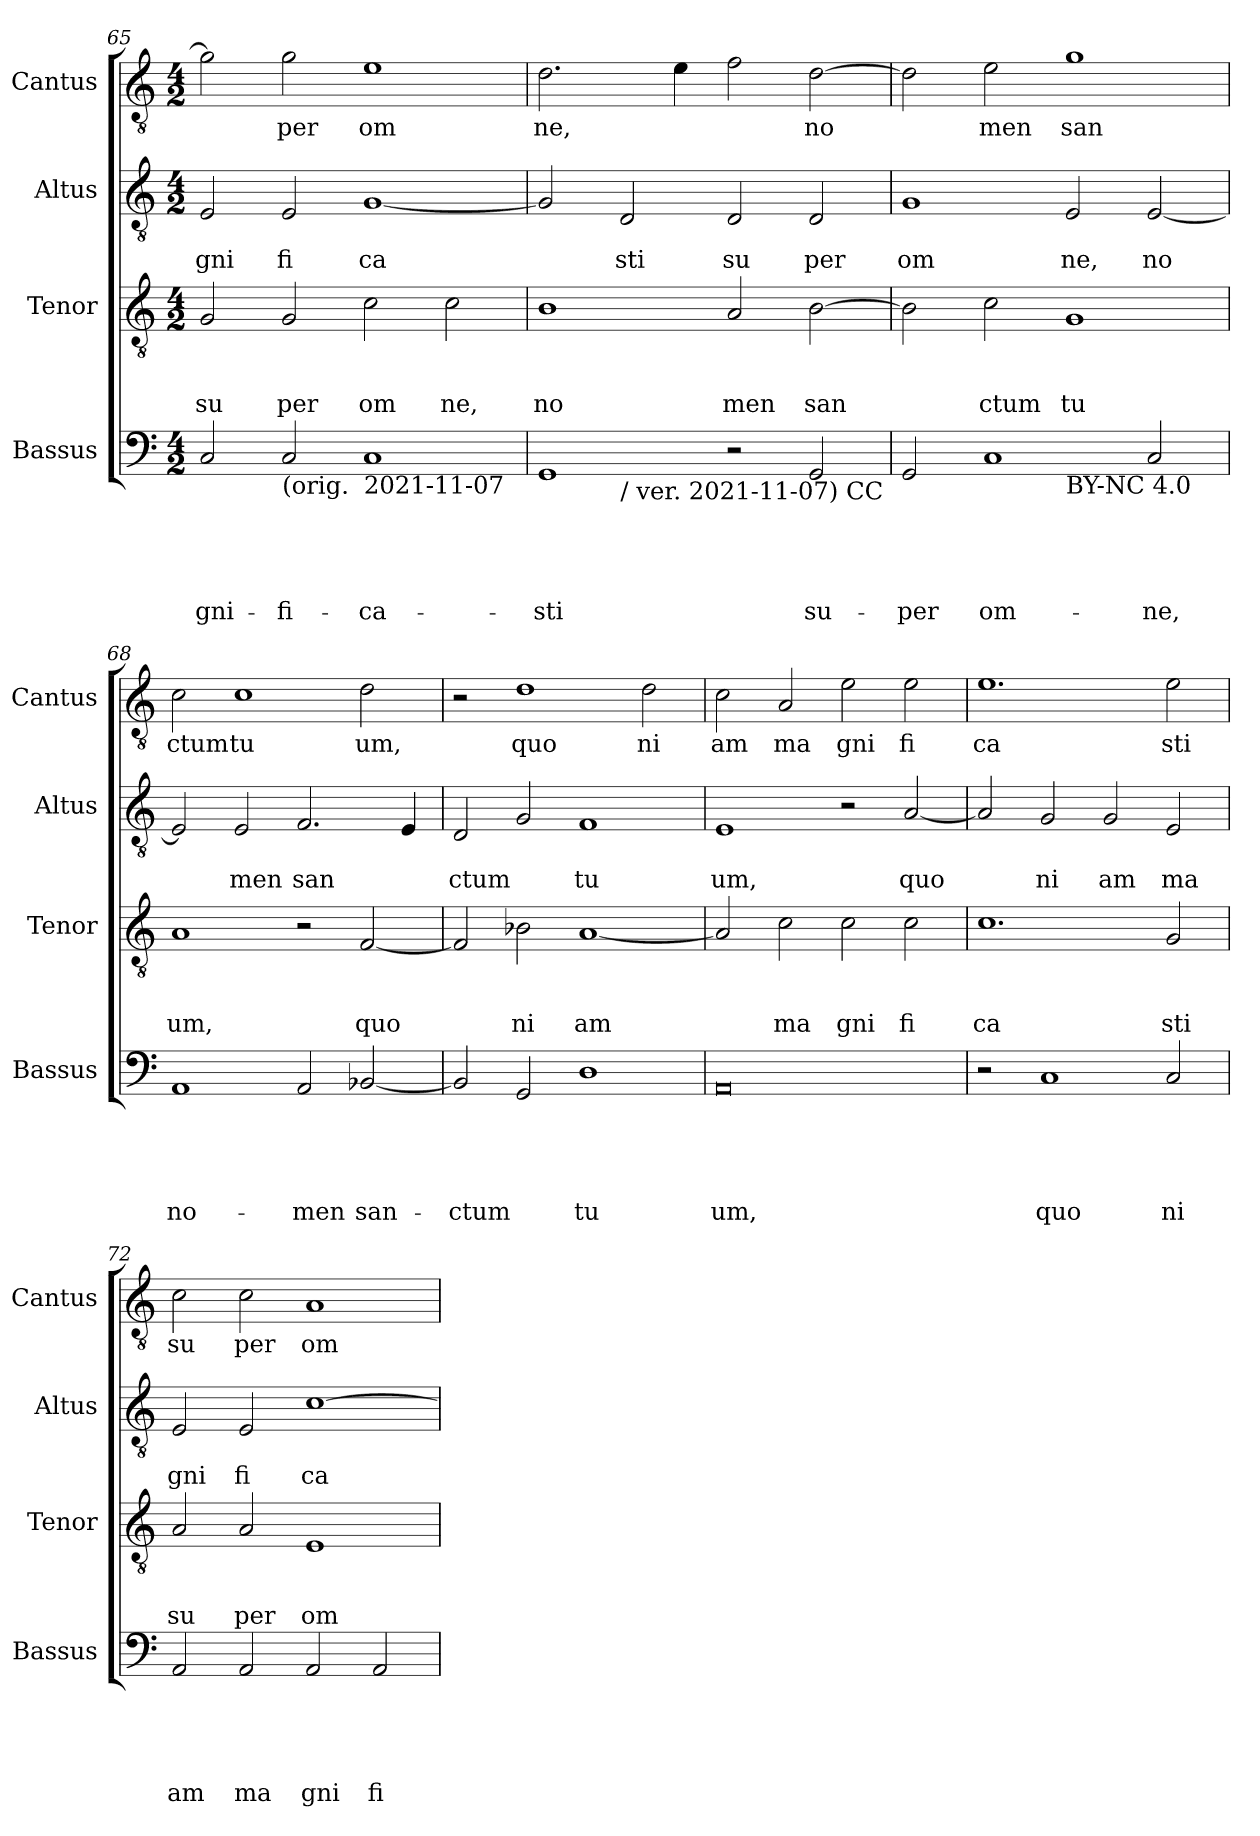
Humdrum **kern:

**kern	**text	**text	**text	**text	**text	**kern	**text	**text	**text	**kern	**text	**text	**kern	**text
*part4	*part4	*part4	*part4	*part4	*part4	*part3	*part3	*part3	*part3	*part2	*part2	*part2	*part1	*part1
*staff4	*staff4	*staff4	*staff4	*staff4	*staff4	*staff3	*staff3	*staff3	*staff3	*staff2	*staff2	*staff2	*staff1	*staff1
*I"Bassus	*	*	*	*	*	*I"Tenor	*	*	*	*I"Altus	*	*	*I"Cantus	*
*I'Bassus	*	*	*	*	*	*I'Tenor	*	*	*	*I'Altus	*	*	*I'Cantus	*
*clefF4	*	*	*	*	*	*clefGv2	*	*	*	*clefGv2	*	*	*clefGv2	*
*k[]	*	*	*	*	*	*k[]	*	*	*	*k[]	*	*	*k[]	*
*C:	*	*	*	*	*	*C:	*	*	*	*C:	*	*	*C:	*
*M4/2	*	*	*	*	*	*M4/2	*	*	*	*M4/2	*	*	*M4/2	*
=65	=65	=65	=65	=65	=65	=65	=65	=65	=65	=65	=65	=65	=65	=65
!	!	!	!	!	!LO:LY:b	!	!	!	!LO:LY:b	!	!	!LO:LY:b	!	!
2C/	.	.	.	.	-gni-	2G/	.	.	su	2E/	.	gni	2g\]	.
!LO:TX:b:t=(orig.	!	!	!	!	!	!	!	!	!	!	!	!	!	!
!	!	!	!	!	!LO:LY:b	!	!	!	!LO:LY:b	!	!	!LO:LY:b	!	!LO:LY:b
2C/	.	.	.	.	-fi-	2G/	.	.	per	2E/	.	fi	2g\	per
!LO:TX:b:t=2021-11-07	!	!	!	!	!	!	!	!	!	!	!	!	!	!
!	!	!	!	!	!LO:LY:b	!	!	!	!LO:LY:b	!	!	!LO:LY:b	!	!LO:LY:b
1C	.	.	.	.	-ca-	2c\	.	.	om	[<1G	.	ca	1e	om
!	!	!	!	!	!	!	!	!	!LO:LY:b	!	!	!	!	!
.	.	.	.	.	.	2c\	.	.	ne,	.	.	.	.	.
=66	=66	=66	=66	=66	=66	=66	=66	=66	=66	=66	=66	=66	=66	=66
!	!	!	!	!	!LO:LY:b	!	!	!	!LO:LY:b	!	!	!	!	!LO:LY:b
*^	*	*	*	*	*	*	*	*	*	*	*	*	*	*
1GG	2ryy	.	.	.	.	-sti	1B	.	.	no	2G/]	.	.	2.d\	ne,
!	!LO:TX:b:t=/ ver. 2021-11-07) CC	!	!	!	!	!	!	!	!	!	!	!	!	!	!
!	!	!	!	!	!	!	!	!	!	!	!	!	!LO:LY:b	!	!
.	1.ryy	.	.	.	.	.	.	.	.	.	2D/	.	sti	.	.
.	.	.	.	.	.	.	.	.	.	.	.	.	.	4e\	.
!	!	!	!	!	!	!	!	!	!	!LO:LY:b	!	!	!LO:LY:b	!	!
2r	.	.	.	.	.	.	2A/	.	.	men	2D/	.	su	2f\	.
!	!	!	!	!	!	!LO:LY:b	!	!	!	!LO:LY:b	!	!	!LO:LY:b	!	!LO:LY:b
2GG/	.	.	.	.	.	su-	[>2B\	.	.	san	2D/	.	per	[>2d\	no
=67	=67	=67	=67	=67	=67	=67	=67	=67	=67	=67	=67	=67	=67	=67	=67
!	!	!	!	!	!	!LO:LY:b	!	!	!	!	!	!	!LO:LY:b	!	!
2GG/	1ryy	.	.	.	.	-per	2B\]	.	.	.	1G	.	om	2d\]	.
!	!	!	!	!	!	!LO:LY:b	!	!	!	!LO:LY:b	!	!	!	!	!LO:LY:b
1C	.	.	.	.	.	om-	2c\	.	.	ctum	.	.	.	2e\	men
!	!LO:TX:b:t=BY-NC 4.0	!	!	!	!	!	!	!	!	!	!	!	!	!	!
!	!	!	!	!	!	!	!	!	!	!LO:LY:b	!	!	!LO:LY:b	!	!LO:LY:b
.	1ryy	.	.	.	.	.	1G	.	.	tu	2E/	.	ne,	1g	san
!	!	!	!	!	!	!LO:LY:b	!	!	!	!	!	!	!LO:LY:b	!	!
2C/	.	.	.	.	.	-ne,	.	.	.	.	[<2E/	.	no	.	.
=68	=68	=68	=68	=68	=68	=68	=68	=68	=68	=68	=68	=68	=68	=68	=68
!	!	!	!	!	!	!LO:LY:b	!	!	!	!LO:LY:b	!	!	!	!	!LO:LY:b
*v	*v	*	*	*	*	*	*	*	*	*	*	*	*	*	*
1AA	.	.	.	.	no-	1A	.	.	um,	2E/]	.	.	2c\	ctum
!	!	!	!	!	!	!	!	!	!	!	!	!LO:LY:b	!	!LO:LY:b
.	.	.	.	.	.	.	.	.	.	2E/	.	men	1c	tu
!	!	!	!	!	!LO:LY:b	!	!	!	!	!	!	!LO:LY:b	!	!
2AA/	.	.	.	.	-men	2r	.	.	.	2.F/	.	san	.	.
!	!	!	!	!	!LO:LY:b	!	!	!	!LO:LY:b	!	!	!	!	!LO:LY:b
[>2BB-X/	.	.	.	.	san-	[>2F/	.	.	quo	.	.	.	2d\	um,
.	.	.	.	.	.	.	.	.	.	4E/	.	.	.	.
!!LO:PB:g=z
=69	=69	=69	=69	=69	=69	=69	=69	=69	=69	=69	=69	=69	=69	=69
!	!	!	!	!	!LO:LY:b	!	!	!	!	!	!	!LO:LY:b	!	!
2BB-/]	.	.	.	.	-ctum	2F/]	.	.	.	2D/	.	ctum	2r	.
!	!	!	!	!	!	!	!	!	!LO:LY:b	!	!	!	!	!LO:LY:b
2GG/	.	.	.	.	.	2B-\	.	.	ni	2G/	.	.	1d	quo
!	!	!	!	!	!LO:LY:b	!	!	!	!LO:LY:b	!	!	!LO:LY:b	!	!
1D	.	.	.	.	tu	[<1A	.	.	am	1F	.	tu	.	.
!	!	!	!	!	!	!	!	!	!	!	!	!	!	!LO:LY:b
.	.	.	.	.	.	.	.	.	.	.	.	.	2d\	ni
=70	=70	=70	=70	=70	=70	=70	=70	=70	=70	=70	=70	=70	=70	=70
!	!	!	!	!	!LO:LY:b	!	!	!	!	!	!	!LO:LY:b	!	!LO:LY:b
0AA	.	.	.	.	um,	2A/]	.	.	.	1E	.	um,	2c\	am
!	!	!	!	!	!	!	!	!	!LO:LY:b	!	!	!	!	!LO:LY:b
.	.	.	.	.	.	2c\	.	.	ma	.	.	.	2A/	ma
!	!	!	!	!	!	!	!	!	!LO:LY:b	!	!	!	!	!LO:LY:b
.	.	.	.	.	.	2c\	.	.	gni	2r	.	.	2e\	gni
!	!	!	!	!	!	!	!	!	!LO:LY:b	!	!	!LO:LY:b	!	!LO:LY:b
.	.	.	.	.	.	2c\	.	.	fi	[<2A/	.	quo	2e\	fi
=71	=71	=71	=71	=71	=71	=71	=71	=71	=71	=71	=71	=71	=71	=71
!	!	!	!	!	!	!	!	!	!LO:LY:b	!	!	!	!	!LO:LY:b
2r	.	.	.	.	.	1.c	.	.	ca	2A/]	.	.	1.e	ca
!	!	!	!	!	!LO:LY:b	!	!	!	!	!	!	!LO:LY:b	!	!
1C	.	.	.	.	quo	.	.	.	.	2G/	.	ni	.	.
!	!	!	!	!	!	!	!	!	!	!	!	!LO:LY:b	!	!
.	.	.	.	.	.	.	.	.	.	2G/	.	am	.	.
!	!	!	!	!	!LO:LY:b	!	!	!	!LO:LY:b	!	!	!LO:LY:b	!	!LO:LY:b
2C/	.	.	.	.	ni	2G/	.	.	sti	2E/	.	ma	2e\	sti
=72	=72	=72	=72	=72	=72	=72	=72	=72	=72	=72	=72	=72	=72	=72
!	!	!	!	!	!LO:LY:b	!	!	!	!LO:LY:b	!	!	!LO:LY:b	!	!LO:LY:b
2AA/	.	.	.	.	am	2A/	.	.	su	2E/	.	gni	2c\	su
!	!	!	!	!	!LO:LY:b	!	!	!	!LO:LY:b	!	!	!LO:LY:b	!	!LO:LY:b
2AA/	.	.	.	.	ma	2A/	.	.	per	2E/	.	fi	2c\	per
!	!	!	!	!	!LO:LY:b	!	!	!	!LO:LY:b	!	!	!LO:LY:b	!	!LO:LY:b
2AA/	.	.	.	.	gni	1E	.	.	om	[>1c	.	ca	1A	om
!	!	!	!	!	!LO:LY:b	!	!	!	!	!	!	!	!	!
2AA/	.	.	.	.	fi	.	.	.	.	.	.	.	.	.
=	=	=	=	=	=	=	=	=	=	=	=	=	=	=
*-	*-	*-	*-	*-	*-	*-	*-	*-	*-	*-	*-	*-	*-	*-
